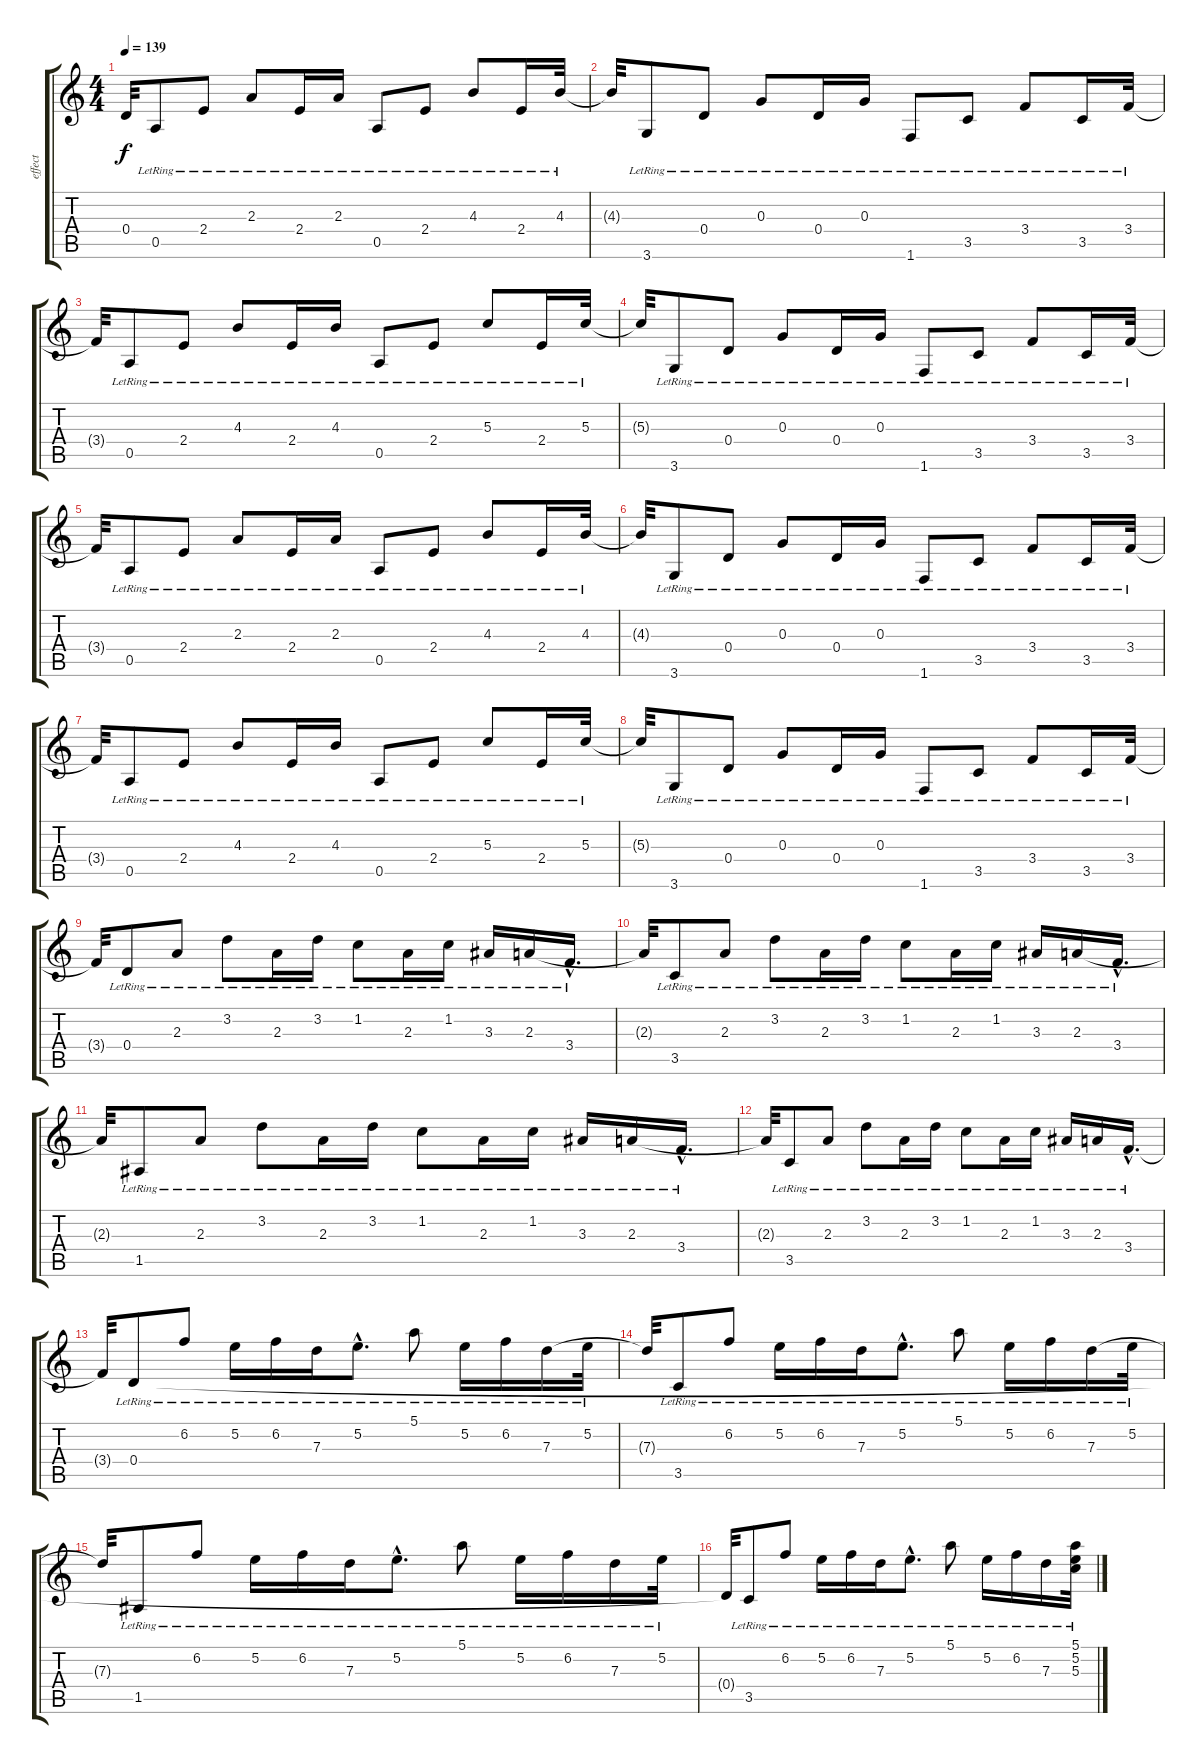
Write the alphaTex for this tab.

\track ("effect" "effect") {instrument electricguitarjazz}
\staff {score tabs}
\tuning (E4 B3 G3 D3 A2 E2) {hide}
\ts (4 4)
\tempo 139
\clef g2
\ks c
0.4{t}.32{dy f} 0.5{lr}.8 2.4{lr}.8 2.3{lr}.8 2.4{lr}.16 2.3{lr}.16 0.5{lr}.8 2.4{lr}.8 4.3{lr}.8 2.4{lr}.16 4.3{lr}.32 |
4.3{t}.32 3.6{lr}.8 0.4{lr}.8 0.3{lr}.8 0.4{lr}.16 0.3{lr}.16 1.6{lr}.8 3.5{lr}.8 3.4{lr}.8 3.5{lr}.16 3.4{lr}.32 |
3.4{t}.32 0.5{lr}.8 2.4{lr}.8 4.3{lr}.8 2.4{lr}.16 4.3{lr}.16 0.5{lr}.8 2.4{lr}.8 5.3{lr}.8 2.4{lr}.16 5.3{lr}.32 |
5.3{t}.32 3.6{lr}.8 0.4{lr}.8 0.3{lr}.8 0.4{lr}.16 0.3{lr}.16 1.6{lr}.8 3.5{lr}.8 3.4{lr}.8 3.5{lr}.16 3.4{lr}.32 |
3.4{t}.32 0.5{lr}.8 2.4{lr}.8 2.3{lr}.8 2.4{lr}.16 2.3{lr}.16 0.5{lr}.8 2.4{lr}.8 4.3{lr}.8 2.4{lr}.16 4.3{lr}.32 |
4.3{t}.32 3.6{lr}.8 0.4{lr}.8 0.3{lr}.8 0.4{lr}.16 0.3{lr}.16 1.6{lr}.8 3.5{lr}.8 3.4{lr}.8 3.5{lr}.16 3.4{lr}.32 |
3.4{t}.32 0.5{lr}.8 2.4{lr}.8 4.3{lr}.8 2.4{lr}.16 4.3{lr}.16 0.5{lr}.8 2.4{lr}.8 5.3{lr}.8 2.4{lr}.16 5.3{lr}.32 |
5.3{t}.32 3.6{lr}.8 0.4{lr}.8 0.3{lr}.8 0.4{lr}.16 0.3{lr}.16 1.6{lr}.8 3.5{lr}.8 3.4{lr}.8 3.5{lr}.16 3.4{lr}.32 |
3.4{t}.32 0.4{lr}.8 2.3{lr}.8 3.2{lr}.8 2.3{lr}.16 3.2{lr}.16 1.2{lr}.8 2.3{lr}.16 1.2{lr}.16 3.3{lr}.16 2.3{lr}.16 3.4{hac lr}.16{d} |
2.3{t}.32 3.5{lr}.8 2.3{lr}.8 3.2{lr}.8 2.3{lr}.16 3.2{lr}.16 1.2{lr}.8 2.3{lr}.16 1.2{lr}.16 3.3{lr}.16 2.3{lr}.16 3.4{hac lr}.16{d} |
2.3{t}.32 1.5{lr}.8 2.3{lr}.8 3.2{lr}.8 2.3{lr}.16 3.2{lr}.16 1.2{lr}.8 2.3{lr}.16 1.2{lr}.16 3.3{lr}.16 2.3{lr}.16 3.4{hac lr}.16{d} |
2.3{t}.32 3.5{lr}.8 2.3{lr}.8 3.2{lr}.8 2.3{lr}.16 3.2{lr}.16 1.2{lr}.8 2.3{lr}.16 1.2{lr}.16 3.3{lr}.16 2.3{lr}.16 3.4{hac lr}.16{d} |
3.4{t}.32 0.4{lr}.8 6.2{lr}.8 5.2{lr}.16 6.2{lr}.16 7.3{lr}.16 5.2{hac lr}.8{d} 5.1{lr}.8 5.2{lr}.16 6.2{lr}.16 7.3{lr}.16 5.2{lr}.32 |
7.3{t}.32 3.5{lr}.8 6.2{lr}.8 5.2{lr}.16 6.2{lr}.16 7.3{lr}.16 5.2{hac lr}.8{d} 5.1{lr}.8 5.2{lr}.16 6.2{lr}.16 7.3{lr}.16 5.2{lr}.32 |
7.3{t}.32 1.5{lr}.8 6.2{lr}.8 5.2{lr}.16 6.2{lr}.16 7.3{lr}.16 5.2{hac lr}.8{d} 5.1{lr}.8 5.2{lr}.16 6.2{lr}.16 7.3{lr}.16 5.2{lr}.32 |
0.4{t}.32 3.5{lr}.8 6.2{lr}.8 5.2{lr}.16 6.2{lr}.16 7.3{lr}.16 5.2{hac lr}.8{d} 5.1{lr}.8 5.2{lr}.16 6.2{lr}.16 7.3{lr}.16 (5.1{lr} 5.2{lr} 5.3{lr}).32
